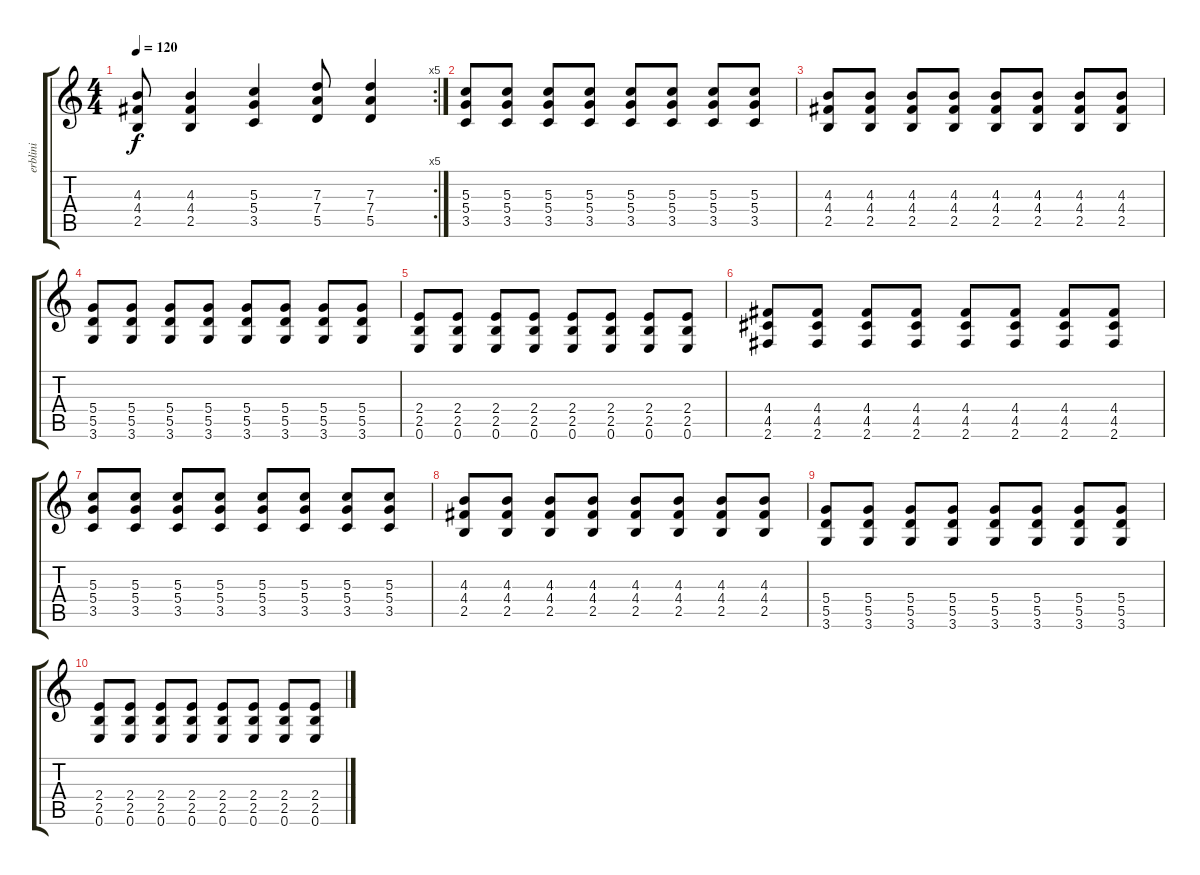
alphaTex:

\track ("erblini" "erblini") {instrument distortionguitar}
\staff {score tabs}
\tuning (E4 B3 G3 D3 A2 E2) {hide}
\rc 5
\ts (4 4)
\tempo 120
\clef g2
\ks c
(4.3 4.4 2.5).8{dy f} (4.3 4.4 2.5).4 (5.3 5.4 3.5).4 (7.3 7.4 5.5).8 (7.3 7.4 5.5).4 |
(5.3 5.4 3.5).8 (5.3 5.4 3.5).8 (5.3 5.4 3.5).8 (5.3 5.4 3.5).8 (5.3 5.4 3.5).8 (5.3 5.4 3.5).8 (5.3 5.4 3.5).8 (5.3 5.4 3.5).8 |
(4.3 4.4 2.5).8 (4.3 4.4 2.5).8 (4.3 4.4 2.5).8 (4.3 4.4 2.5).8 (4.3 4.4 2.5).8 (4.3 4.4 2.5).8 (4.3 4.4 2.5).8 (4.3 4.4 2.5).8 |
(5.4 5.5 3.6).8 (5.4 5.5 3.6).8 (5.4 5.5 3.6).8 (5.4 5.5 3.6).8 (5.4 5.5 3.6).8 (5.4 5.5 3.6).8 (5.4 5.5 3.6).8 (5.4 5.5 3.6).8 |
(2.4 2.5 0.6).8 (2.4 2.5 0.6).8 (2.4 2.5 0.6).8 (2.4 2.5 0.6).8 (2.4 2.5 0.6).8 (2.4 2.5 0.6).8 (2.4 2.5 0.6).8 (2.4 2.5 0.6).8 |
(4.4 4.5 2.6).8 (4.4 4.5 2.6).8 (4.4 4.5 2.6).8 (4.4 4.5 2.6).8 (4.4 4.5 2.6).8 (4.4 4.5 2.6).8 (4.4 4.5 2.6).8 (4.4 4.5 2.6).8 |
(5.3 5.4 3.5).8 (5.3 5.4 3.5).8 (5.3 5.4 3.5).8 (5.3 5.4 3.5).8 (5.3 5.4 3.5).8 (5.3 5.4 3.5).8 (5.3 5.4 3.5).8 (5.3 5.4 3.5).8 |
(4.3 4.4 2.5).8 (4.3 4.4 2.5).8 (4.3 4.4 2.5).8 (4.3 4.4 2.5).8 (4.3 4.4 2.5).8 (4.3 4.4 2.5).8 (4.3 4.4 2.5).8 (4.3 4.4 2.5).8 |
(5.4 5.5 3.6).8 (5.4 5.5 3.6).8 (5.4 5.5 3.6).8 (5.4 5.5 3.6).8 (5.4 5.5 3.6).8 (5.4 5.5 3.6).8 (5.4 5.5 3.6).8 (5.4 5.5 3.6).8 |
(2.4 2.5 0.6).8 (2.4 2.5 0.6).8 (2.4 2.5 0.6).8 (2.4 2.5 0.6).8 (2.4 2.5 0.6).8 (2.4 2.5 0.6).8 (2.4 2.5 0.6).8 (2.4 2.5 0.6).8
